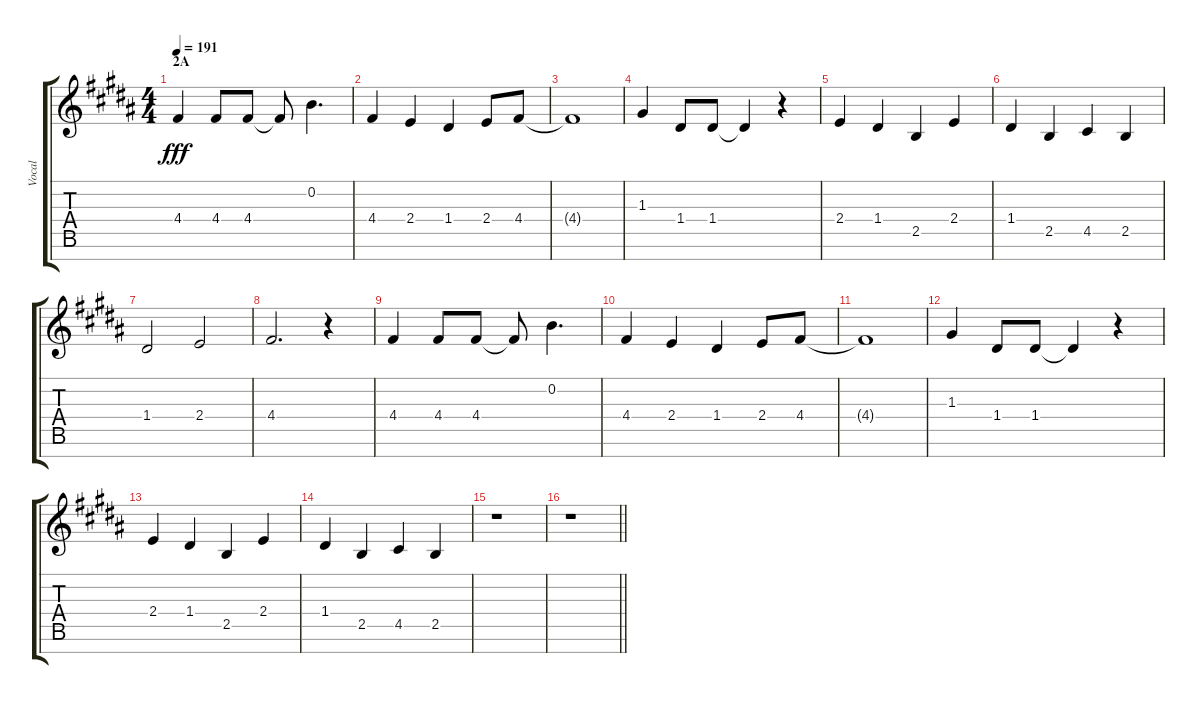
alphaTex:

\track ("Vocal" "Vocal") {instrument voiceoohs}
\staff {score tabs}
\tuning (E5 B4 G4 D4 A3 E3 B2) {hide}
\ts (4 4)
\section ("" "2A")
\tempo 191
\clef g2
\ks b
4.4.4{dy fff} 4.4.8 4.4.8 4.4{t}.8 0.2.4{d} |
4.4.4 2.4.4 1.4.4 2.4.8 4.4.8 |
4.4{t}.1 |
1.3.4 1.4.8 1.4.8 1.4{t}.4 r.4 |
2.4.4 1.4.4 2.5.4 2.4.4 |
1.4.4 2.5.4 4.5.4 2.5.4 |
1.4.2 2.4.2 |
4.4.2{d} r.4 |
4.4.4 4.4.8 4.4.8 4.4{t}.8 0.2.4{d} |
4.4.4 2.4.4 1.4.4 2.4.8 4.4.8 |
4.4{t}.1 |
1.3.4 1.4.8 1.4.8 1.4{t}.4 r.4 |
2.4.4 1.4.4 2.5.4 2.4.4 |
1.4.4 2.5.4 4.5.4 2.5.4 |
r.1 |
\barLineRight lightlight
r.1
